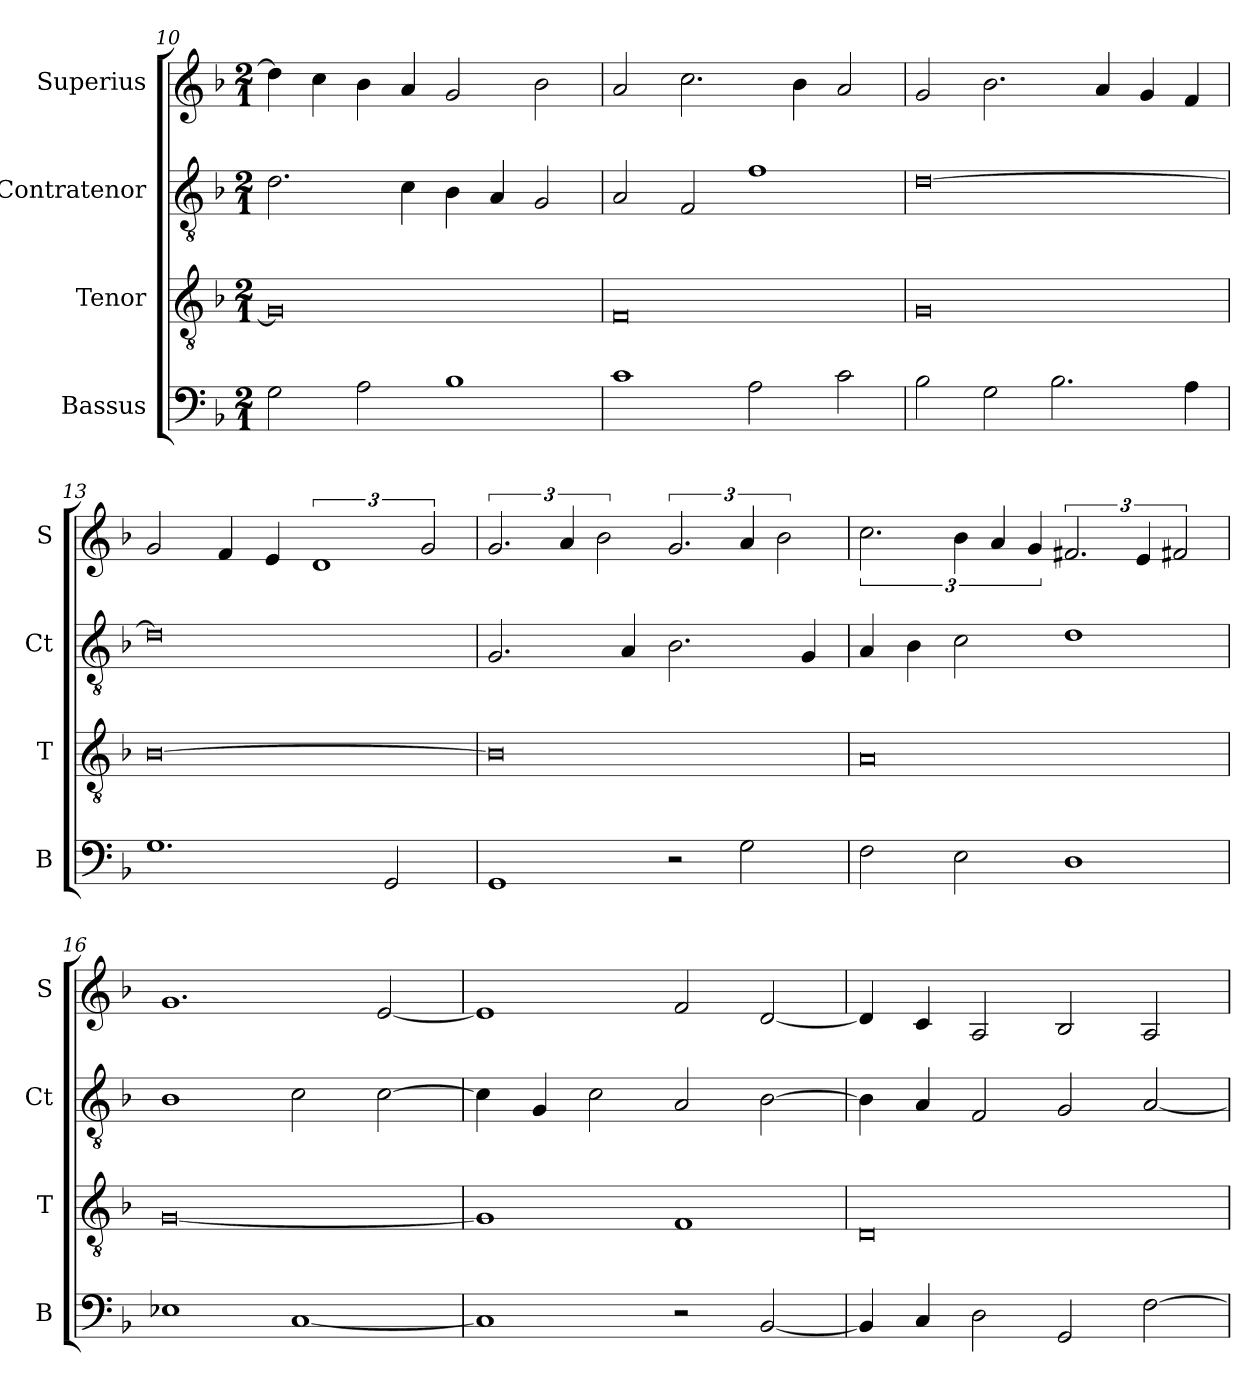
**kern	**kern	**kern	**kern
*part4	*part3	*part2	*part1
*staff4	*staff3	*staff2	*staff1
*I"Bassus	*I"Tenor	*I"Contratenor	*I"Superius
*I'B	*I'T	*I'Ct	*I'S
*clefF4	*clefGv2	*clefGv2	*clefG2
*k[b-]	*k[b-]	*k[b-]	*k[b-]
*M2/1	*M2/1	*M2/1	*M2/1
=10	=10	=10	=10
2G\	0G]	2.d\	4dd\]
.	.	.	4cc\
2A\	.	.	4b-\
.	.	4c\	4a/
1B-	.	4B-\	2g/
.	.	4A/	.
.	.	2G/	2b-\
=11	=11	=11	=11
1c	0F	2A/	2a/
.	.	2F/	2.cc\
2A\	.	1f	.
.	.	.	4b-\
2c\	.	.	2a/
=12	=12	=12	=12
2B-\	0G	[0d	2g/
2G\	.	.	2.b-\
2.B-\	.	.	.
.	.	.	4a/
.	.	.	4g/
4A\	.	.	4f/
=13	=13	=13	=13
1.G	[0B-	0d]	2g/
.	.	.	4f/
.	.	.	4e/
.	.	.	3%2d
2GG/	.	.	.
.	.	.	3g/
=14	=14	=14	=14
1GG	0B-]	2.G/	3.g/
.	.	.	6a/
.	.	.	3b-\
.	.	4A/	.
2r	.	2.B-\	3.g/
2G\	.	.	6a/
.	.	.	3b-\
.	.	4G/	.
=15	=15	=15	=15
2F\	0A	4A/	3.cc\
.	.	4B-\	.
2E\	.	2c\	6b-\
.	.	.	6a/
.	.	.	6g/
1D	.	1d	3.f#X/
.	.	.	6e/
.	.	.	3f#X/
=16	=16	=16	=16
1E-X	[0G	1B-	1.g
[1C	.	2c\	.
.	.	[2c\	[2e/
=17	=17	=17	=17
1C]	1G]	4c\]	1e]
.	.	4G/	.
.	.	2c\	.
2r	1F	2A/	2f/
[2BB-/	.	[2B-\	[2d/
=18	=18	=18	=18
4BB-/]	0D	4B-\]	4d/]
4C/	.	4A/	4c/
2D\	.	2F/	2A/
2GG/	.	2G/	2B-/
[2F\	.	[2A/	2A/
=	=	=	=
*-	*-	*-	*-
